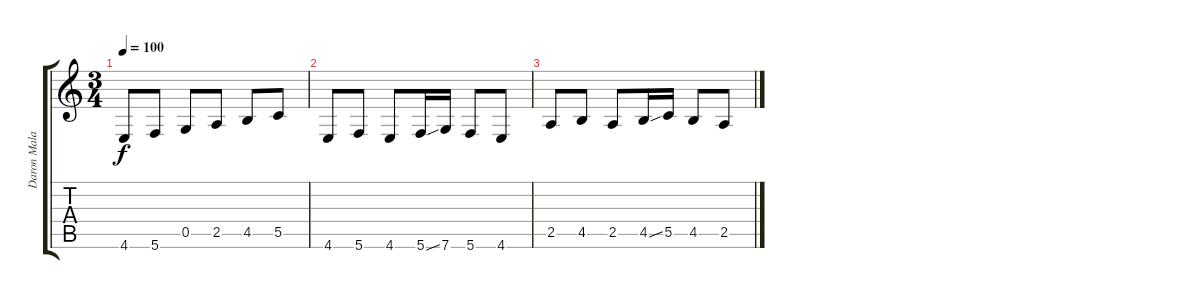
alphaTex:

\track ("Daron Malakian" "Daron Mala") {instrument overdrivenguitar}
\staff {score tabs}
\tuning (D4 A3 F3 C3 G2 C2) {hide}
\ts (3 4)
\tempo 100
\clef g2
\ks c
4.6.8{dy f} 5.6.8 0.5.8 2.5.8 4.5.8 5.5.8 |
4.6.8 5.6.8 4.6.8 5.6{ss}.16 7.6.16 5.6.8 4.6.8 |
2.5.8 4.5.8 2.5.8 4.5{ss}.16 5.5.16 4.5.8 2.5.8
